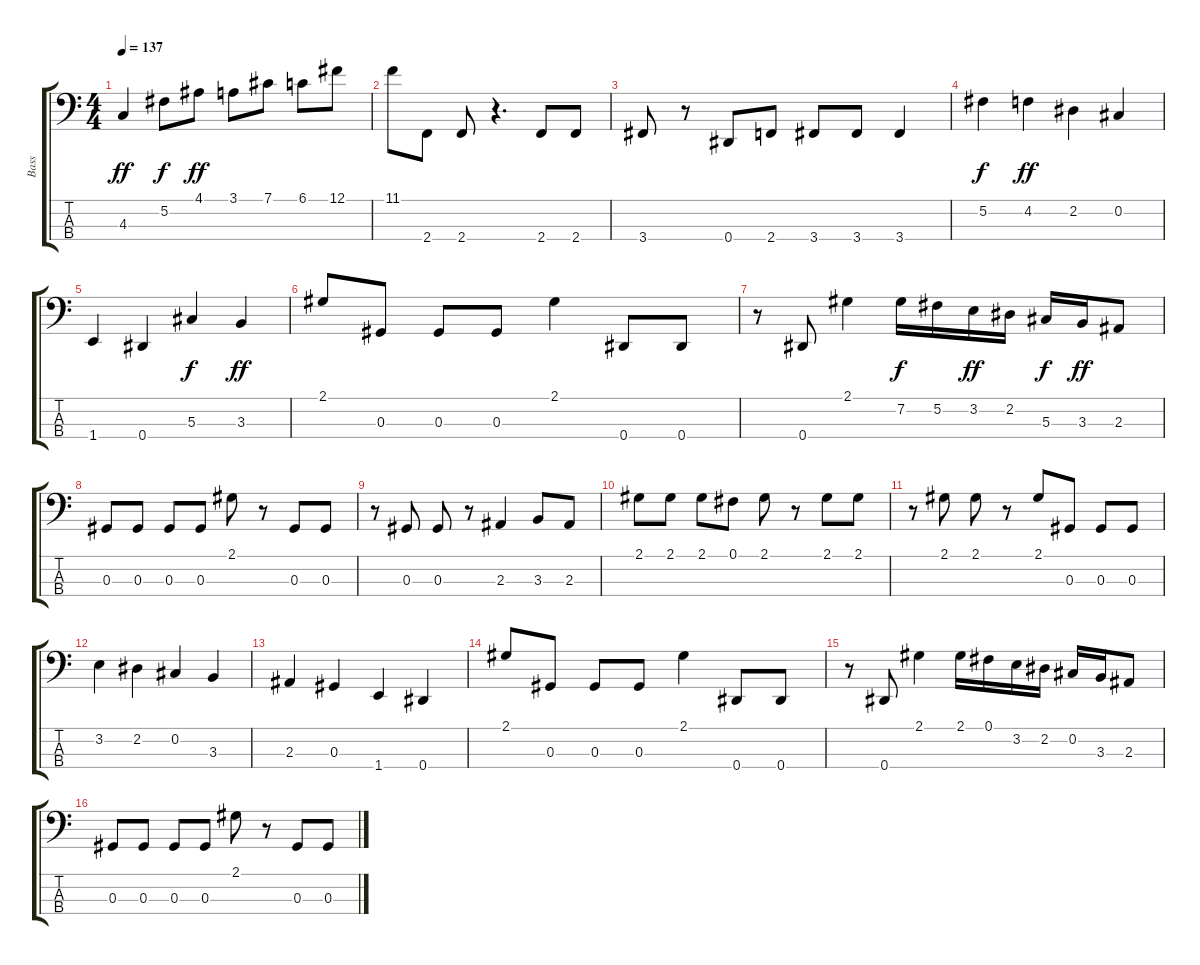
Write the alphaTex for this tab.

\track ("Bass" "Bass") {instrument fretlessbass}
\staff {score tabs}
\tuning (Gb2 Db2 Ab1 Eb1) {hide}
\ts (4 4)
\tempo 137
\clef f4
\ks c
4.3.4{dy ff} 5.2.8{dy f} 4.1.8{dy ff} 3.1.8 7.1.8 6.1.8 12.1.8 |
11.1.8 2.4.8 2.4.8 r.4{d} 2.4.8 2.4.8 |
3.4.8 r.8 0.4.8 2.4.8 3.4.8 3.4.8 3.4.4 |
5.2.4{dy f} 4.2.4{dy ff} 2.2.4 0.2.4 |
1.4.4 0.4.4 5.3.4{dy f} 3.3.4{dy ff} |
\section ("" "")
2.1.8 0.3.8 0.3.8 0.3.8 2.1.4 0.4.8 0.4.8 |
r.8 0.4.8 2.1.4 7.2.16{dy f} 5.2.16 3.2.16{dy ff} 2.2.16 5.3.16{dy f} 3.3.16{dy ff} 2.3.8 |
0.3.8 0.3.8 0.3.8 0.3.8 2.1.8 r.8 0.3.8 0.3.8 |
r.8 0.3.8 0.3.8 r.8 2.3.4 3.3.8 2.3.8 |
2.1.8 2.1.8 2.1.8 0.1.8 2.1.8 r.8 2.1.8 2.1.8 |
r.8 2.1.8 2.1.8 r.8 2.1.8 0.3.8 0.3.8 0.3.8 |
3.2.4 2.2.4 0.2.4 3.3.4 |
2.3.4 0.3.4 1.4.4 0.4.4 |
2.1.8 0.3.8 0.3.8 0.3.8 2.1.4 0.4.8 0.4.8 |
r.8 0.4.8 2.1.4 2.1.16 0.1.16 3.2.16 2.2.16 0.2.16 3.3.16 2.3.8 |
0.3.8 0.3.8 0.3.8 0.3.8 2.1.8 r.8 0.3.8 0.3.8
